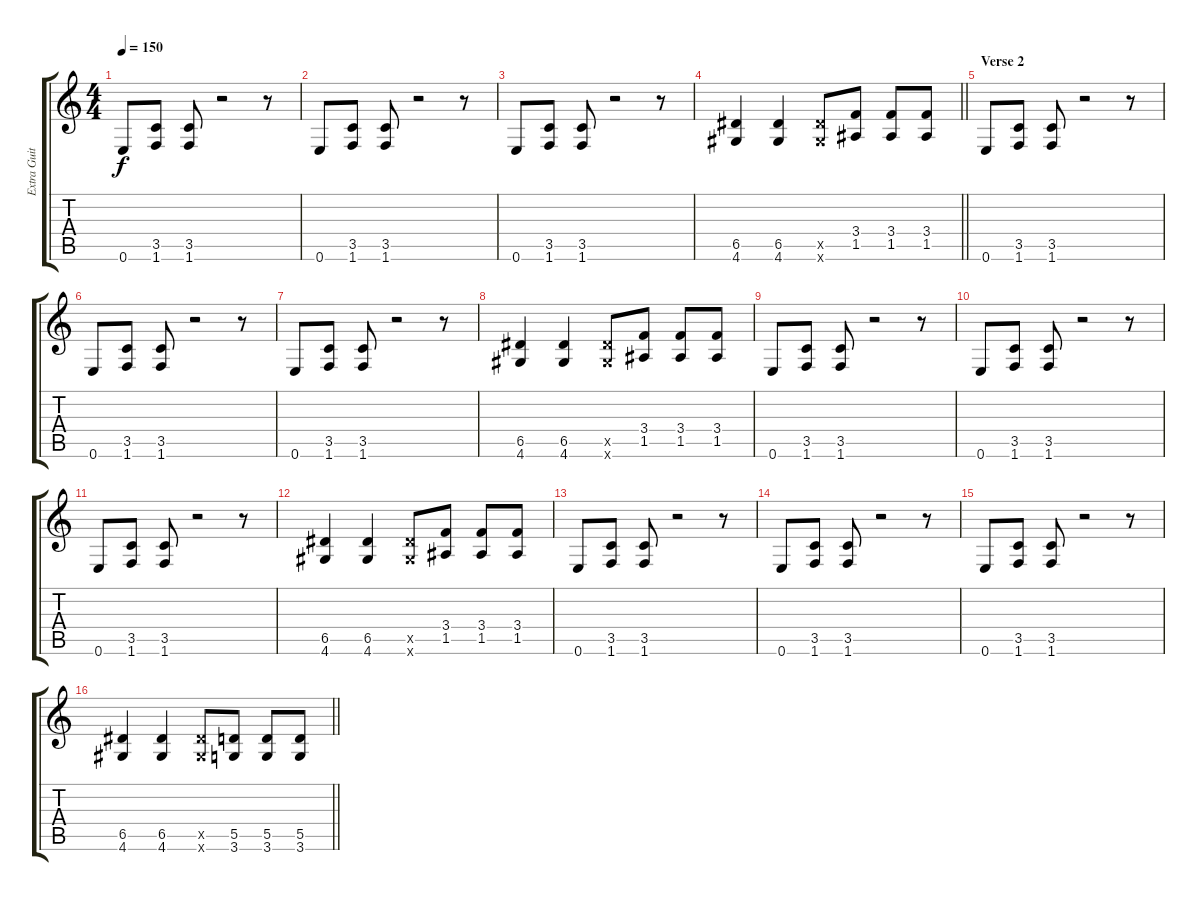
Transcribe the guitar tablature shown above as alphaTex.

\track ("Extra Guitar" "Extra Guit") {instrument overdrivenguitar}
\staff {score tabs}
\tuning (E4 B3 G3 D3 A2 E2) {hide}
\ts (4 4)
\tempo 150
\clef g2
\ks c
0.6.8{dy f} (3.5 1.6).8 (3.5 1.6).8 r.2 r.8 |
0.6.8 (3.5 1.6).8 (3.5 1.6).8 r.2 r.8 |
0.6.8 (3.5 1.6).8 (3.5 1.6).8 r.2 r.8 |
\barLineRight lightlight
(6.5 4.6).4 (6.5 4.6).4 (6.5{x} 4.6{x}).8 (3.4 1.5).8 (3.4 1.5).8 (3.4 1.5).8 |
\section ("" "Verse 2")
0.6.8 (3.5 1.6).8 (3.5 1.6).8 r.2 r.8 |
0.6.8 (3.5 1.6).8 (3.5 1.6).8 r.2 r.8 |
0.6.8 (3.5 1.6).8 (3.5 1.6).8 r.2 r.8 |
(6.5 4.6).4 (6.5 4.6).4 (6.5{x} 4.6{x}).8 (3.4 1.5).8 (3.4 1.5).8 (3.4 1.5).8 |
0.6.8 (3.5 1.6).8 (3.5 1.6).8 r.2 r.8 |
0.6.8 (3.5 1.6).8 (3.5 1.6).8 r.2 r.8 |
0.6.8 (3.5 1.6).8 (3.5 1.6).8 r.2 r.8 |
(6.5 4.6).4 (6.5 4.6).4 (6.5{x} 4.6{x}).8 (3.4 1.5).8 (3.4 1.5).8 (3.4 1.5).8 |
0.6.8 (3.5 1.6).8 (3.5 1.6).8 r.2 r.8 |
0.6.8 (3.5 1.6).8 (3.5 1.6).8 r.2 r.8 |
0.6.8 (3.5 1.6).8 (3.5 1.6).8 r.2 r.8 |
\barLineRight lightlight
(6.5 4.6).4 (6.5 4.6).4 (6.5{x} 4.6{x}).8 (5.5 3.6).8 (5.5 3.6).8 (5.5 3.6).8
